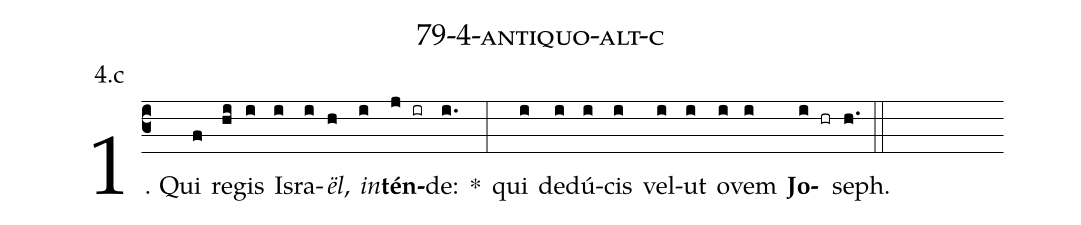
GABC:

name: 79-4-antiquo-alt-c;
annotation: 4.c;
%%
(c3)1. Qui(f) re(hi)gis(i) Is(i)ra(i)<i>ël</i>,(h) <i>in</i>(i)<b>tén</b>(j ir)de:(i.) *(:) qui(i) de(i)dú(i)cis(i) vel(i)ut(i) o(i)vem(i) <b>Jo</b>(i hr)seph.(h.) (::)
